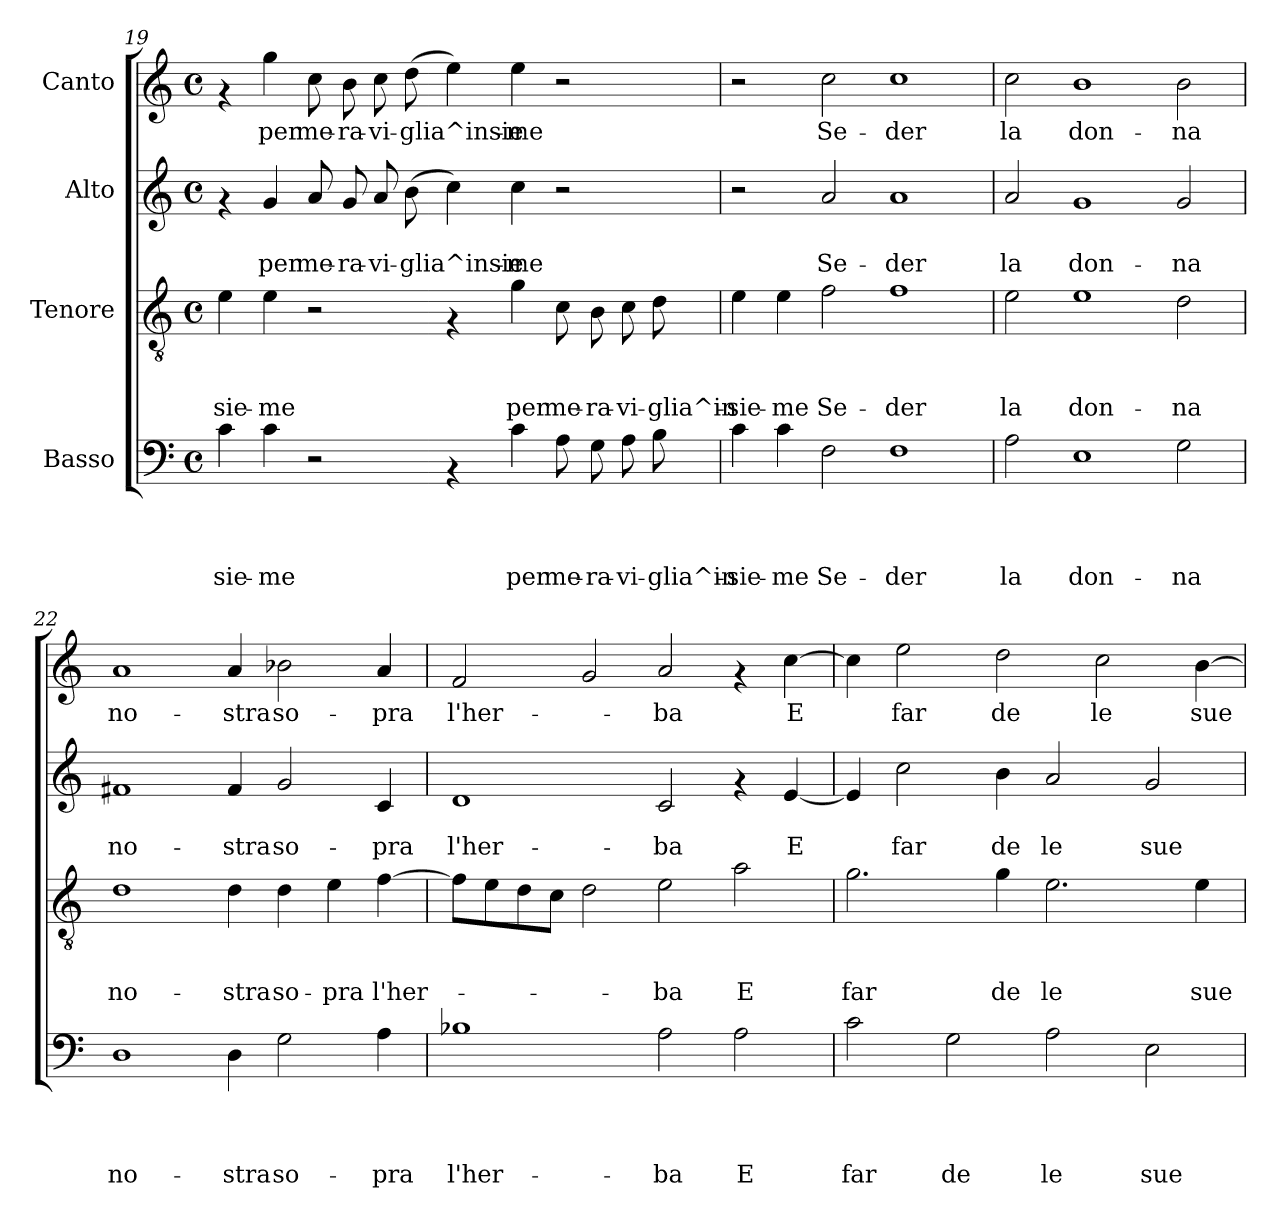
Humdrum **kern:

**kern	**text	**text	**text	**text	**kern	**text	**text	**text	**kern	**text	**text	**kern	**text
*part4	*part4	*part4	*part4	*part4	*part3	*part3	*part3	*part3	*part2	*part2	*part2	*part1	*part1
*staff4	*staff4	*staff4	*staff4	*staff4	*staff3	*staff3	*staff3	*staff3	*staff2	*staff2	*staff2	*staff1	*staff1
*I"Basso	*	*	*	*	*I"Tenore	*	*	*	*I"Alto	*	*	*I"Canto	*
*clefF4	*	*	*	*	*clefGv2	*	*	*	*clefG2	*	*	*clefG2	*
*k[]	*	*	*	*	*k[]	*	*	*	*k[]	*	*	*k[]	*
*C:	*	*	*	*	*C:	*	*	*	*C:	*	*	*C:	*
*M4/4	*	*	*	*	*M4/4	*	*	*	*M4/4	*	*	*M4/4	*
*met(c)	*	*	*	*	*met(c)	*	*	*	*met(c)	*	*	*met(c)	*
=19	=19	=19	=19	=19	=19	=19	=19	=19	=19	=19	=19	=19	=19
!	!	!	!	!LO:LY:b	!	!	!	!LO:LY:b	!	!	!	!	!
4c\	.	.	.	-sie-	4e\	.	.	-sie-	4rf	.	.	4rf	.
!	!	!	!	!LO:LY:b	!	!	!	!LO:LY:b	!	!	!LO:LY:b	!	!LO:LY:b
4c\	.	.	.	-me	4e\	.	.	-me	4g/	.	per	4gg\	per
!	!	!	!	!	!	!	!	!	!	!	!LO:LY:b	!	!LO:LY:b
2r	.	.	.	.	2r	.	.	.	8a/	.	me-	8cc\	me-
!	!	!	!	!	!	!	!	!	!	!	!LO:LY:b	!	!LO:LY:b
.	.	.	.	.	.	.	.	.	8g/	.	-ra-	8b\	-ra-
!	!	!	!	!	!	!	!	!	!	!	!LO:LY:b	!	!LO:LY:b
.	.	.	.	.	.	.	.	.	8a/	.	-vi-	8cc\	-vi-
!	!	!	!	!	!	!	!	!	!	!	!LO:LY:b	!	!LO:LY:b
.	.	.	.	.	.	.	.	.	(<8b\	.	-glia^insie-	(<8dd\	-glia^insie-
4rAA	.	.	.	.	4rF	.	.	.	4cc\)	.	.	4ee\)	.
!	!	!	!	!LO:LY:b	!	!	!	!LO:LY:b	!	!	!LO:LY:b	!	!LO:LY:b
4c\	.	.	.	per	4g\	.	.	per	4cc\	.	-me	4ee\	-me
!	!	!	!	!LO:LY:b	!	!	!	!LO:LY:b	!	!	!	!	!
8A\	.	.	.	me-	8c\	.	.	me-	2r	.	.	2r	.
!	!	!	!	!LO:LY:b	!	!	!	!LO:LY:b	!	!	!	!	!
8G\	.	.	.	-ra-	8B\	.	.	-ra-	.	.	.	.	.
!	!	!	!	!LO:LY:b	!	!	!	!LO:LY:b	!	!	!	!	!
8A\	.	.	.	-vi-	8c\	.	.	-vi-	.	.	.	.	.
!	!	!	!	!LO:LY:b	!	!	!	!LO:LY:b	!	!	!	!	!
8B\	.	.	.	-glia^in-	8d\	.	.	-glia^in-	.	.	.	.	.
=20	=20	=20	=20	=20	=20	=20	=20	=20	=20	=20	=20	=20	=20
!	!	!	!	!LO:LY:b	!	!	!	!LO:LY:b	!	!	!	!	!
4c\	.	.	.	-sie-	4e\	.	.	-sie-	2r	.	.	2r	.
!	!	!	!	!LO:LY:b	!	!	!	!LO:LY:b	!	!	!	!	!
4c\	.	.	.	-me	4e\	.	.	-me	.	.	.	.	.
!	!	!	!	!LO:LY:b	!	!	!	!LO:LY:b	!	!	!LO:LY:b	!	!LO:LY:b
2F\	.	.	.	Se-	2f\	.	.	Se-	2a/	.	Se-	2cc\	Se-
!	!	!	!	!LO:LY:b	!	!	!	!LO:LY:b	!	!	!LO:LY:b	!	!LO:LY:b
1F	.	.	.	-der	1f	.	.	-der	1a	.	-der	1cc	-der
!!LO:LB:g=z
=21	=21	=21	=21	=21	=21	=21	=21	=21	=21	=21	=21	=21	=21
!	!	!	!	!LO:LY:b	!	!	!	!LO:LY:b	!	!	!LO:LY:b	!	!LO:LY:b
2A\	.	.	.	la	2e\	.	.	la	2a/	.	la	2cc\	la
!	!	!	!	!LO:LY:b	!	!	!	!LO:LY:b	!	!	!LO:LY:b	!	!LO:LY:b
1E	.	.	.	don-	1e	.	.	don-	1g	.	don-	1b	don-
!	!	!	!	!LO:LY:b	!	!	!	!LO:LY:b	!	!	!LO:LY:b	!	!LO:LY:b
2G\	.	.	.	-na	2d\	.	.	-na	2g/	.	-na	2b\	-na
=22	=22	=22	=22	=22	=22	=22	=22	=22	=22	=22	=22	=22	=22
!	!	!	!	!LO:LY:b	!	!	!	!LO:LY:b	!	!	!LO:LY:b	!	!LO:LY:b
1D	.	.	.	no-	1d	.	.	no-	1f#X	.	no-	1a	no-
!	!	!	!	!LO:LY:b	!	!	!	!LO:LY:b	!	!	!LO:LY:b	!	!LO:LY:b
4D\	.	.	.	-stra	4d\	.	.	-stra	4f#/	.	-stra	4a/	-stra
!	!	!	!	!LO:LY:b	!	!	!	!LO:LY:b	!	!	!LO:LY:b	!	!LO:LY:b
2G\	.	.	.	so-	4d\	.	.	so-	2g/	.	so-	2b-X\	so-
!	!	!	!	!	!	!	!	!LO:LY:b	!	!	!	!	!
.	.	.	.	.	4e\	.	.	-pra	.	.	.	.	.
!	!	!	!	!LO:LY:b	!	!	!	!LO:LY:b	!	!	!LO:LY:b	!	!LO:LY:b
4A\	.	.	.	-pra	[>4f\	.	.	l'her-	4c/	.	-pra	4a/	-pra
=23	=23	=23	=23	=23	=23	=23	=23	=23	=23	=23	=23	=23	=23
!	!	!	!	!LO:LY:b	!	!	!	!	!	!	!LO:LY:b	!	!LO:LY:b
1B-X	.	.	.	l'her-	8f\L]	.	.	.	1d	.	l'her-	2f/	l'her-
.	.	.	.	.	8e\	.	.	.	.	.	.	.	.
.	.	.	.	.	8d\	.	.	.	.	.	.	.	.
.	.	.	.	.	8c\J	.	.	.	.	.	.	.	.
.	.	.	.	.	2d\	.	.	.	.	.	.	2g/	.
!	!	!	!	!LO:LY:b	!	!	!	!LO:LY:b	!	!	!LO:LY:b	!	!LO:LY:b
2A\	.	.	.	-ba	2e\	.	.	-ba	2c/	.	-ba	2a/	-ba
!	!	!	!	!LO:LY:b	!	!	!	!LO:LY:b	!	!	!	!	!
2A\	.	.	.	E	2a\	.	.	E	4rf	.	.	4rf	.
!	!	!	!	!	!	!	!	!	!	!	!LO:LY:b	!	!LO:LY:b
.	.	.	.	.	.	.	.	.	[<4e/	.	E	[>4cc\	E
=24	=24	=24	=24	=24	=24	=24	=24	=24	=24	=24	=24	=24	=24
!	!	!	!	!LO:LY:b	!	!	!	!LO:LY:b	!	!	!	!	!
2c\	.	.	.	far	2.g\	.	.	far	4e/]	.	.	4cc\]	.
!	!	!	!	!	!	!	!	!	!	!	!LO:LY:b	!	!LO:LY:b
.	.	.	.	.	.	.	.	.	2cc\	.	far	2ee\	far
!	!	!	!	!LO:LY:b	!	!	!	!	!	!	!	!	!
2G\	.	.	.	de	.	.	.	.	.	.	.	.	.
!	!	!	!	!	!	!	!	!LO:LY:b	!	!	!LO:LY:b	!	!LO:LY:b
.	.	.	.	.	4g\	.	.	de	4b\	.	de	2dd\	de
!	!	!	!	!LO:LY:b	!	!	!	!LO:LY:b	!	!	!LO:LY:b	!	!
2A\	.	.	.	le	2.e\	.	.	le	2a/	.	le	.	.
!	!	!	!	!	!	!	!	!	!	!	!	!	!LO:LY:b
.	.	.	.	.	.	.	.	.	.	.	.	2cc\	le
!	!	!	!	!LO:LY:b	!	!	!	!	!	!	!LO:LY:b	!	!
2E\	.	.	.	sue	.	.	.	.	2g/	.	sue	.	.
!	!	!	!	!	!	!	!	!LO:LY:b	!	!	!	!	!LO:LY:b
.	.	.	.	.	4e\	.	.	sue	.	.	.	[>4b\	sue
=	=	=	=	=	=	=	=	=	=	=	=	=	=
*-	*-	*-	*-	*-	*-	*-	*-	*-	*-	*-	*-	*-	*-
